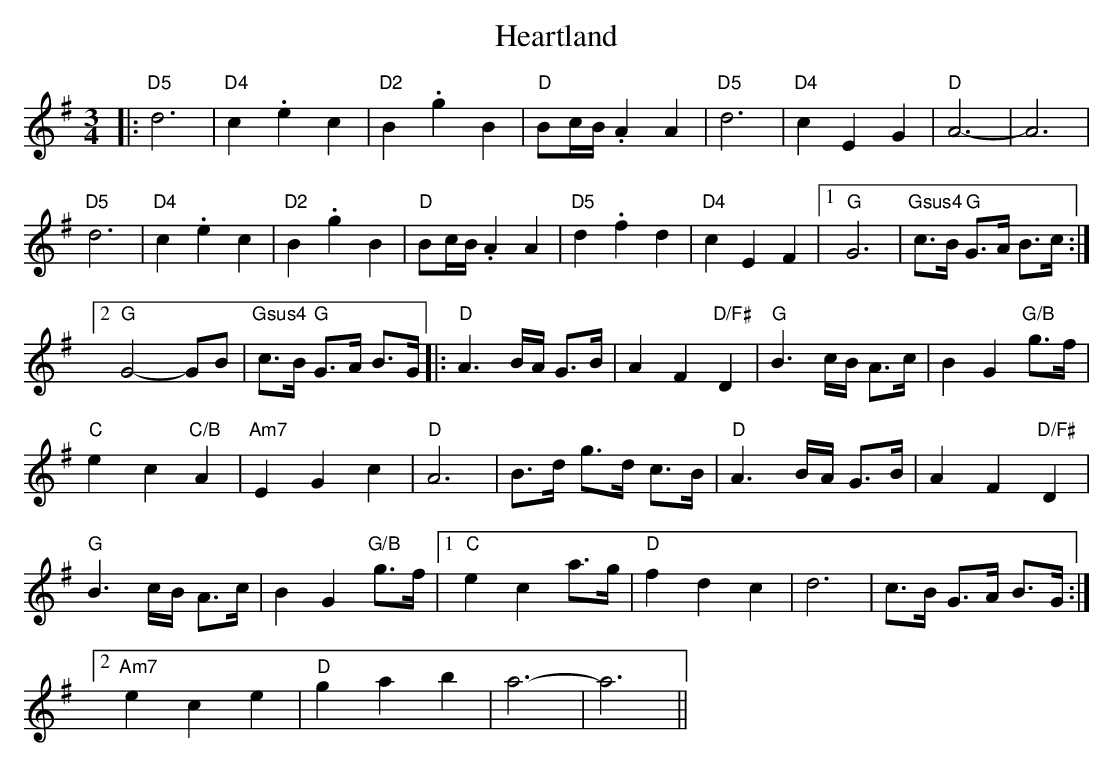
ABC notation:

X:1
T: Heartland
M: 3/4
L: 1/8
K: Dmix
|:"D5"d6|"D4"c2.e2c2|"D2"B2.g2B2|"D"Bc1/2B1/2 .A2A2|"D5"d6|"D4"c2E2G2|"D"A6-|A6|
"D5"d6|"D4"c2.e2c2|"D2"B2.g2B2|"D"Bc1/2B1/2 .A2A2|"D5"d2.f2d2|"D4"c2E2F2|1 "G"G6|"Gsus4"c3/2B1/2 "G"G3/2A1/2 B3/2c1/2:|
[2"G"G4-GB|"Gsus4"c3/2B1/2 "G"G3/2A1/2 B3/2G1/2|:"D"A3B1/2A1/2 G3/2B1/2|A2F2"D/F#"D2|"G"B3c1/2B1/2 A3/2c1/2|B2G2"G/B"g3/2f1/2|
"C"e2c2"C/B"A2|"Am7"E2G2c2|"D"A6|B3/2d1/2 g3/2d1/2 c3/2B1/2|"D"A3B1/2A1/2 G3/2B1/2|A2F2"D/F#"D2|
"G"B3c1/2B1/2 A3/2c1/2|B2G2"G/B"g3/2f1/2|1 "C"e2c2a3/2g1/2|"D"f2d2c2|d6|c3/2B1/2 G3/2A1/2 B3/2G1/2:|
[2"Am7"e2c2e2|"D"g2a2b2|a6-|a6||
